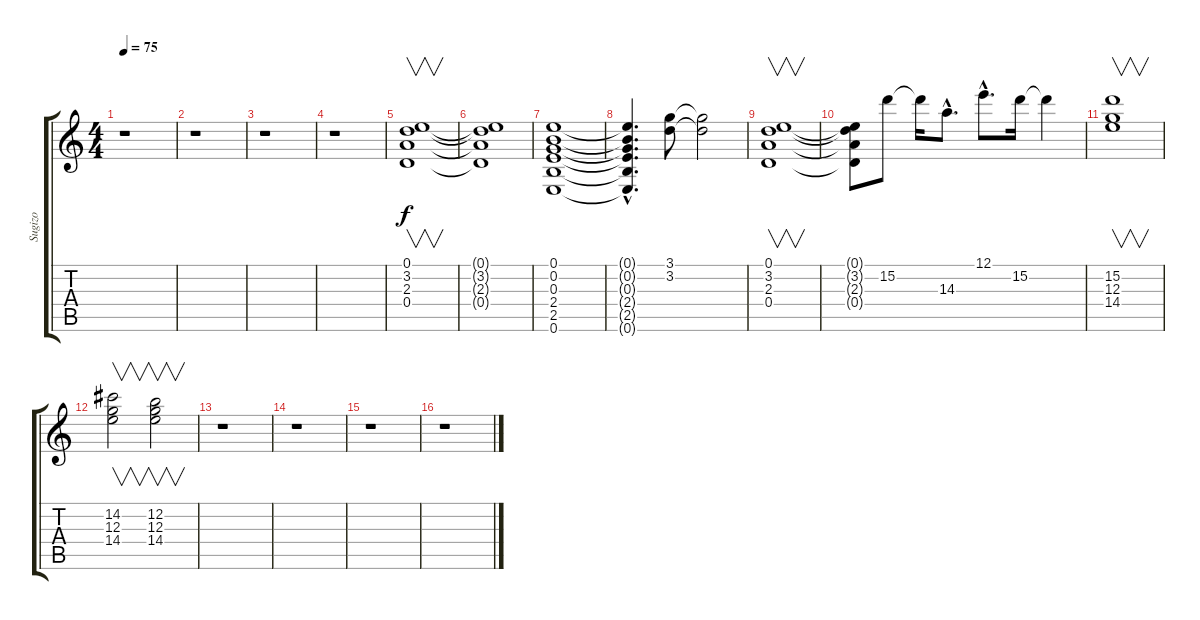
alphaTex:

\track ("Sugizo" "Sugizo") {instrument electricguitarclean}
\staff {score tabs}
\tuning (E4 B3 G3 D3 A2 E2) {hide}
\ts (4 4)
\tempo 75
\clef g2
\ks c
r.1{dy f} |
r.1 |
r.1 |
r.1 |
(0.1 3.2 2.3 0.4).1{v} |
(0.1{t} 3.2{t} 2.3{t} 0.4{t}).1 |
(0.1 0.2 0.3 2.4 2.5 0.6).1 |
(0.1{hac t} 0.2{hac t} 0.3{hac t} 2.4{hac t} 2.5{hac t} 0.6{hac t}).4{d} (3.1 3.2).8 (3.1{t} 3.2{t}).2 |
(0.1 3.2 2.3 0.4).1{v} |
(0.1{t} 3.2{t} 2.3{t} 0.4{t}).8 15.2.8 15.2{t}.16 14.3{hac}.8{d} 12.1{hac}.8{d} 15.2.16 15.2{t}.4 |
(15.2 12.3 14.4).1{v} |
(14.2 12.3 14.4).2{v} (12.2 12.3 14.4).2{v} |
r.1 |
r.1 |
r.1 |
r.1
